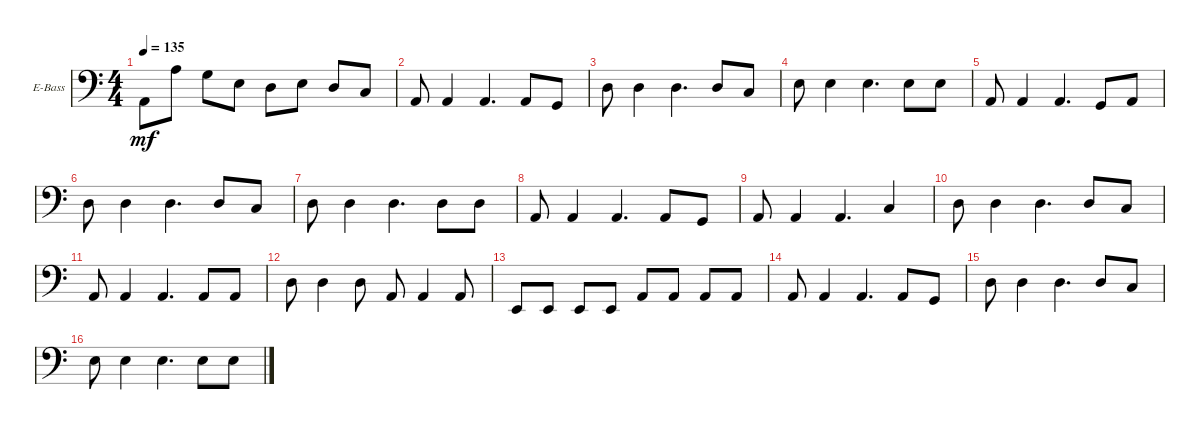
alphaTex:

\defaultSystemsLayout 4
\bracketExtendMode groupsimilarinstruments
\firstSystemTrackNameOrientation horizontal
\otherSystemsTrackNameOrientation horizontal
\track ("Electric Bass" "E-Bass") {instrument electricbassfinger}
\staff {score}
\tuning (G2 D2 A1 E1)
\ts (4 4)
\tempo 135
\clef f4
\ks c
5.4.8{dy mf} 7.2.8 5.2.8 7.3.8 5.3.8 7.3.8 5.3.8 8.4.8 |
5.4.8 5.4.4 5.4.4{d} 5.4.8 3.4.8 |
5.3.8 5.3.4 5.3.4{d} 5.3.8 3.3.8 |
7.3.8 7.3.4 7.3.4{d} 7.3.8 7.3.8 |
5.4.8 5.4.4 5.4.4{d} 3.4.8 5.4.8 |
5.3.8 5.3.4 5.3.4{d} 5.3.8 3.3.8 |
5.3.8 5.3.4 5.3.4{d} 5.3.8 5.3.8 |
5.4.8 5.4.4 5.4.4{d} 5.4.8 3.4.8 |
5.4.8 5.4.4 5.4.4{d} 3.3.4 |
5.3.8 5.3.4 5.3.4{d} 5.3.8 3.3.8 |
5.4.8 5.4.4 5.4.4{d} 5.4.8 5.4.8 |
5.3.8 5.3.4 5.3.8 5.4.8 5.4.4 5.4.8 |
0.4.8 0.4.8 0.4.8 0.4.8 5.4.8 5.4.8 5.4.8 5.4.8 |
5.4.8 5.4.4 5.4.4{d} 5.4.8 3.4.8 |
5.3.8 5.3.4 5.3.4{d} 5.3.8 3.3.8 |
7.3.8 7.3.4 7.3.4{d} 7.3.8 7.3.8
